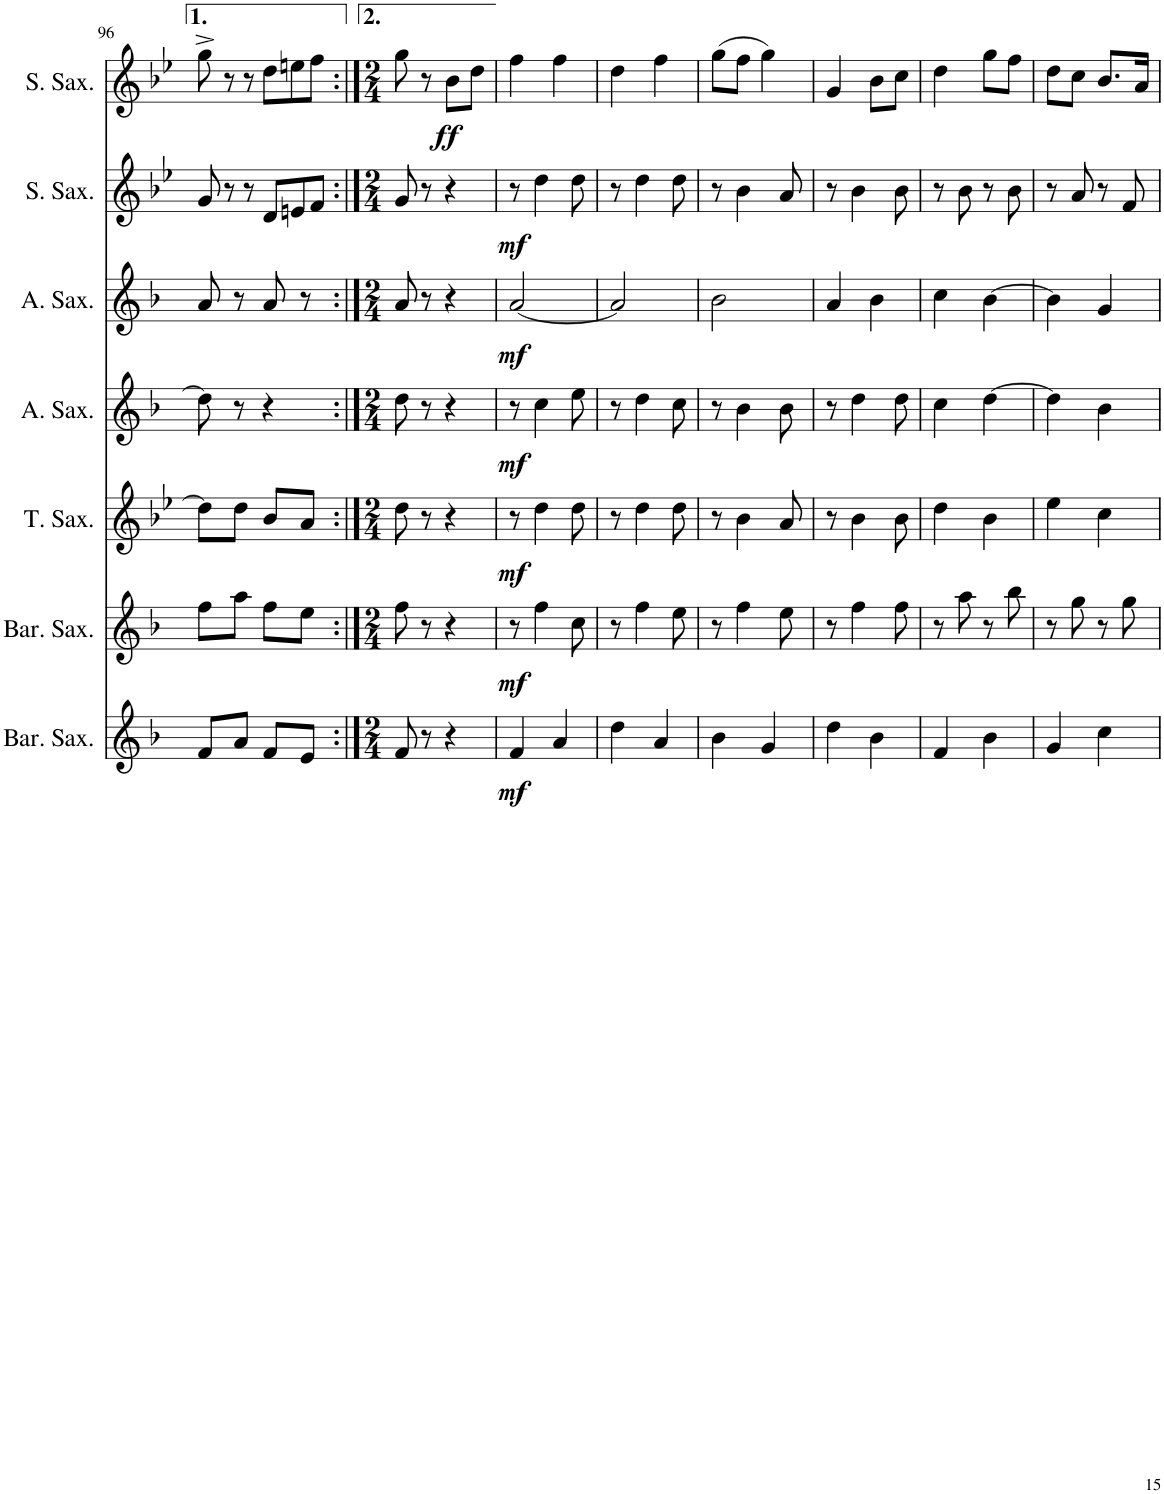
**kern	**dynam	**kern	**dynam	**kern	**dynam	**kern	**dynam	**kern	**dynam	**kern	**dynam	**kern	**dynam
*part7	*part7	*part6	*part6	*part5	*part5	*part4	*part4	*part3	*part3	*part2	*part2	*part1	*part1
*staff7	*staff7	*staff6	*staff6	*staff5	*staff5	*staff4	*staff4	*staff3	*staff3	*staff2	*staff2	*staff1	*staff1
*I"Baritone Saxophone	*	*I"Baritone Saxophone	*	*I"Tenor Saxophone	*	*I"Alto Saxophone	*	*I"Alto Saxophone	*	*I"Soprano Saxophone	*	*I"Soprano Saxophone	*
*I'Bar. Sax.	*	*I'Bar. Sax.	*	*I'T. Sax.	*	*I'A. Sax.	*	*I'A. Sax.	*	*I'S. Sax.	*	*I'S. Sax.	*
!!LO:PB:g=z
*clefG2	*	*clefG2	*	*clefG2	*	*clefG2	*	*clefG2	*	*clefG2	*	*clefG2	*
*Trd12c21	*	*Trd12c21	*	*Trd8c14	*	*Trd5c9	*	*Trd5c9	*	*Trd1c2	*	*Trd1c2	*
*k[b-]	*	*k[b-]	*	*k[b-e-]	*	*k[b-]	*	*k[b-]	*	*k[b-e-]	*	*k[b-e-]	*
*M2/4	*	*M2/4	*	*M2/4	*	*M2/4	*	*M2/4	*	*M6/8	*	*M6/8	*
=96	=96	=96	=96	=96	=96	=96	=96	=96	=96	=96	=96	=96	=96
8f/L	.	8ff\L	.	8dd\L]	.	8dd\]	.	8a/	.	8g/	.	8gg^\	.
8a/J	.	8aa\J	.	8dd\J	.	8r	.	8r	.	8r	.	8r	.
8f/L	.	8ff\L	.	8b-/L	.	4r	.	8a/	.	8r	.	8r	.
8e/J	.	8ee\J	.	8a/J	.	.	.	8r	.	8d/L	.	8dd\L	.
4ryy	.	4ryy	.	4ryy	.	4ryy	.	4ryy	.	8en/	.	8een\	.
.	.	.	.	.	.	.	.	.	.	8f/J	.	8ff\J	.
=97:|!	=97:|!	=97:|!	=97:|!	=97:|!	=97:|!	=97:|!	=97:|!	=97:|!	=97:|!	=97:|!	=97:|!	=97:|!	=97:|!
*M2/4	*	*M2/4	*	*M2/4	*	*M2/4	*	*M2/4	*	*M2/4	*	*M2/4	*
8f/	.	8ff\	.	8dd\	.	8dd\	.	8a/	.	8g/	.	8gg\	.
8r	.	8r	.	8r	.	8r	.	8r	.	8r	.	8r	.
!	!	!	!	!	!	!	!	!	!	!	!	!	!LO:DY:b
4r	.	4r	.	4r	.	4r	.	4r	.	4r	.	8b-\L	ff
.	.	.	.	.	.	.	.	.	.	.	.	8dd\J	.
=98	=98	=98	=98	=98	=98	=98	=98	=98	=98	=98	=98	=98	=98
!	!LO:DY:b	!	!LO:DY:b	!	!LO:DY:b	!	!LO:DY:b	!	!LO:DY:b	!	!LO:DY:b	!	!
4f/	mf	8r	mf	8r	mf	8r	mf	[2a/	mf	8r	mf	4ff\	.
.	.	4ff\	.	4dd\	.	4cc\	.	.	.	4dd\	.	.	.
4a/	.	.	.	.	.	.	.	.	.	.	.	4ff\	.
.	.	8cc\	.	8dd\	.	8ee\	.	.	.	8dd\	.	.	.
=99	=99	=99	=99	=99	=99	=99	=99	=99	=99	=99	=99	=99	=99
4dd\	.	8r	.	8r	.	8r	.	2a/]	.	8r	.	4dd\	.
.	.	4ff\	.	4dd\	.	4dd\	.	.	.	4dd\	.	.	.
4a/	.	.	.	.	.	.	.	.	.	.	.	4ff\	.
.	.	8ee\	.	8dd\	.	8cc\	.	.	.	8dd\	.	.	.
=100	=100	=100	=100	=100	=100	=100	=100	=100	=100	=100	=100	=100	=100
4b-\	.	8r	.	8r	.	8r	.	2b-\	.	8r	.	(8gg\L	.
.	.	4ff\	.	4b-\	.	4b-\	.	.	.	4b-\	.	8ff\J	.
4g/	.	.	.	.	.	.	.	.	.	.	.	4gg\)	.
.	.	8ee\	.	8a/	.	8b-\	.	.	.	8a/	.	.	.
=101	=101	=101	=101	=101	=101	=101	=101	=101	=101	=101	=101	=101	=101
4dd\	.	8r	.	8r	.	8r	.	4a/	.	8r	.	4g/	.
.	.	4ff\	.	4b-\	.	4dd\	.	.	.	4b-\	.	.	.
4b-\	.	.	.	.	.	.	.	4b-\	.	.	.	8b-\L	.
.	.	8ff\	.	8b-\	.	8dd\	.	.	.	8b-\	.	8cc\J	.
=102	=102	=102	=102	=102	=102	=102	=102	=102	=102	=102	=102	=102	=102
4f/	.	8r	.	4dd\	.	4cc\	.	4cc\	.	8r	.	4dd\	.
.	.	8aa\	.	.	.	.	.	.	.	8b-\	.	.	.
4b-\	.	8r	.	4b-\	.	[4dd\	.	[4b-\	.	8r	.	8gg\L	.
.	.	8bb-\	.	.	.	.	.	.	.	8b-\	.	8ff\J	.
=103	=103	=103	=103	=103	=103	=103	=103	=103	=103	=103	=103	=103	=103
4g/	.	8r	.	4ee-\	.	4dd\]	.	4b-\]	.	8r	.	8dd\L	.
.	.	8gg\	.	.	.	.	.	.	.	8a/	.	8cc\J	.
4cc\	.	8r	.	4cc\	.	4b-\	.	4g/	.	8r	.	8.b-/L	.
.	.	8gg\	.	.	.	.	.	.	.	8f/	.	.	.
.	.	.	.	.	.	.	.	.	.	.	.	16a/Jk	.
=	=	=	=	=	=	=	=	=	=	=	=	=	=
*-	*-	*-	*-	*-	*-	*-	*-	*-	*-	*-	*-	*-	*-
